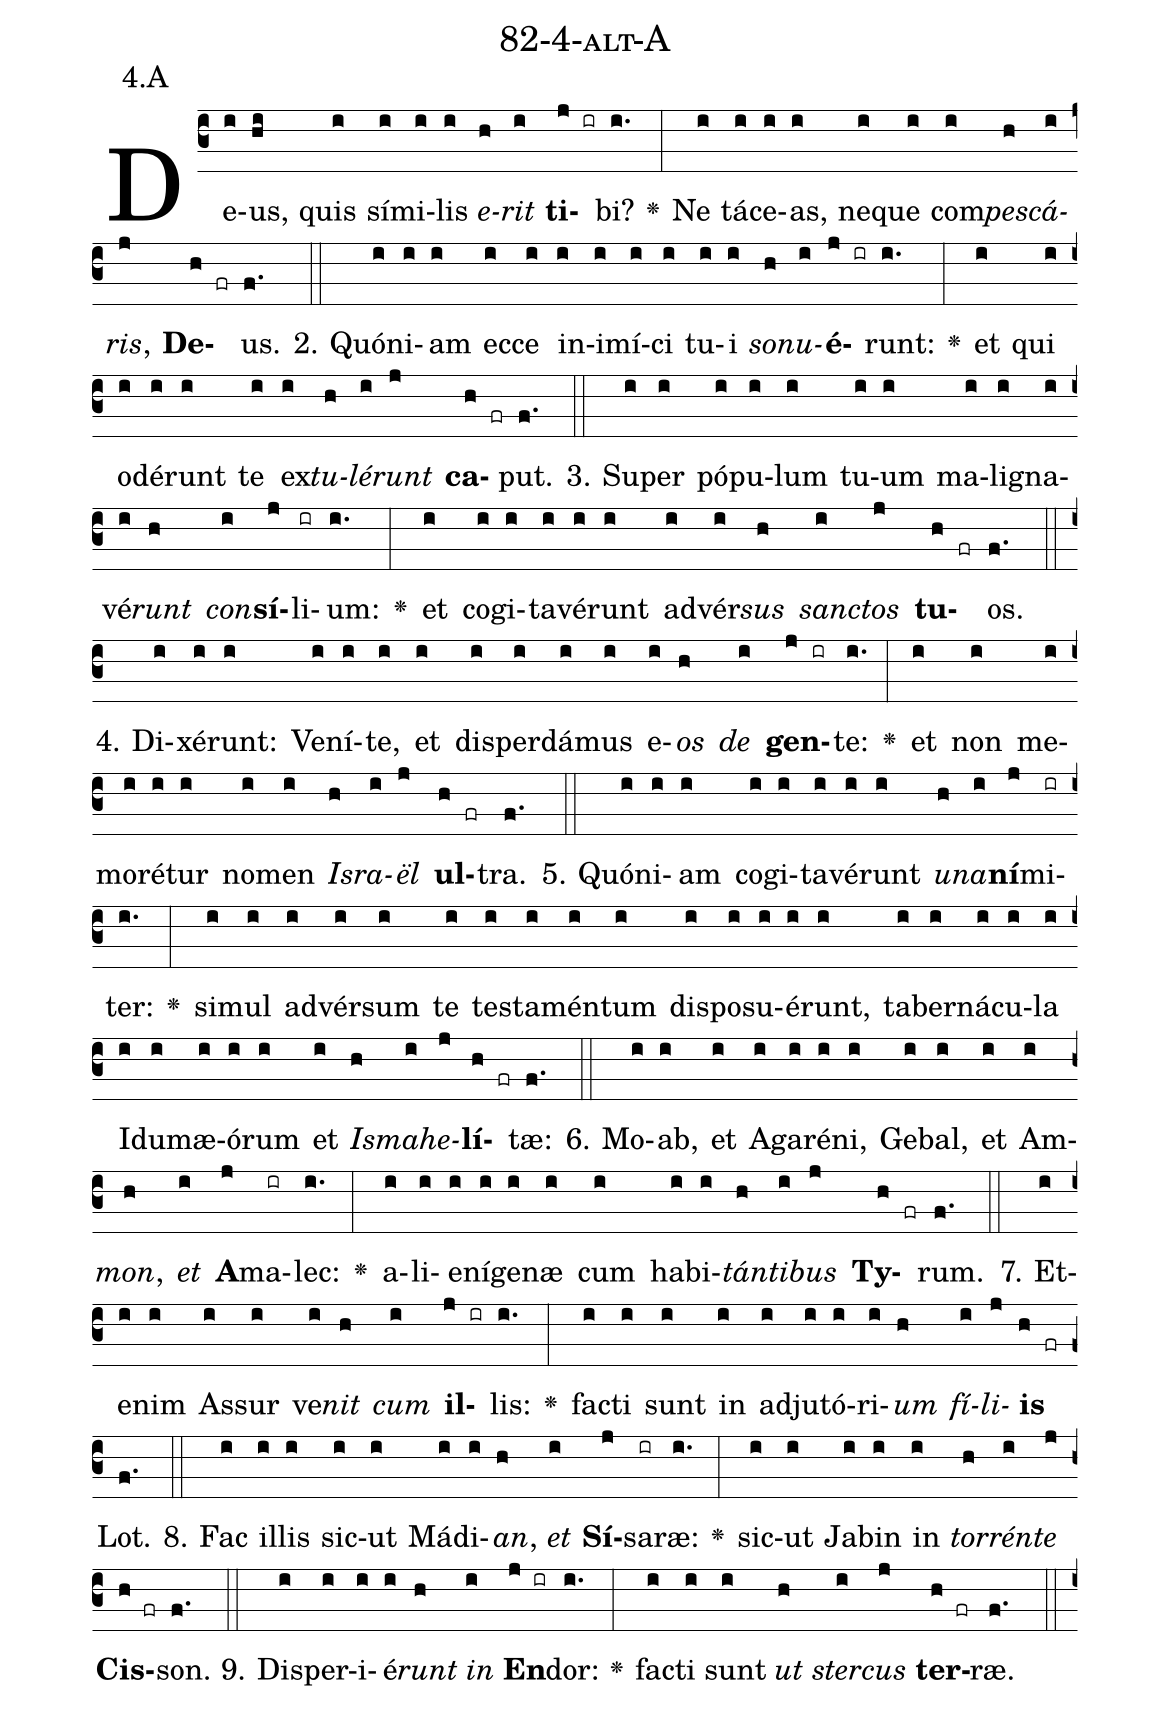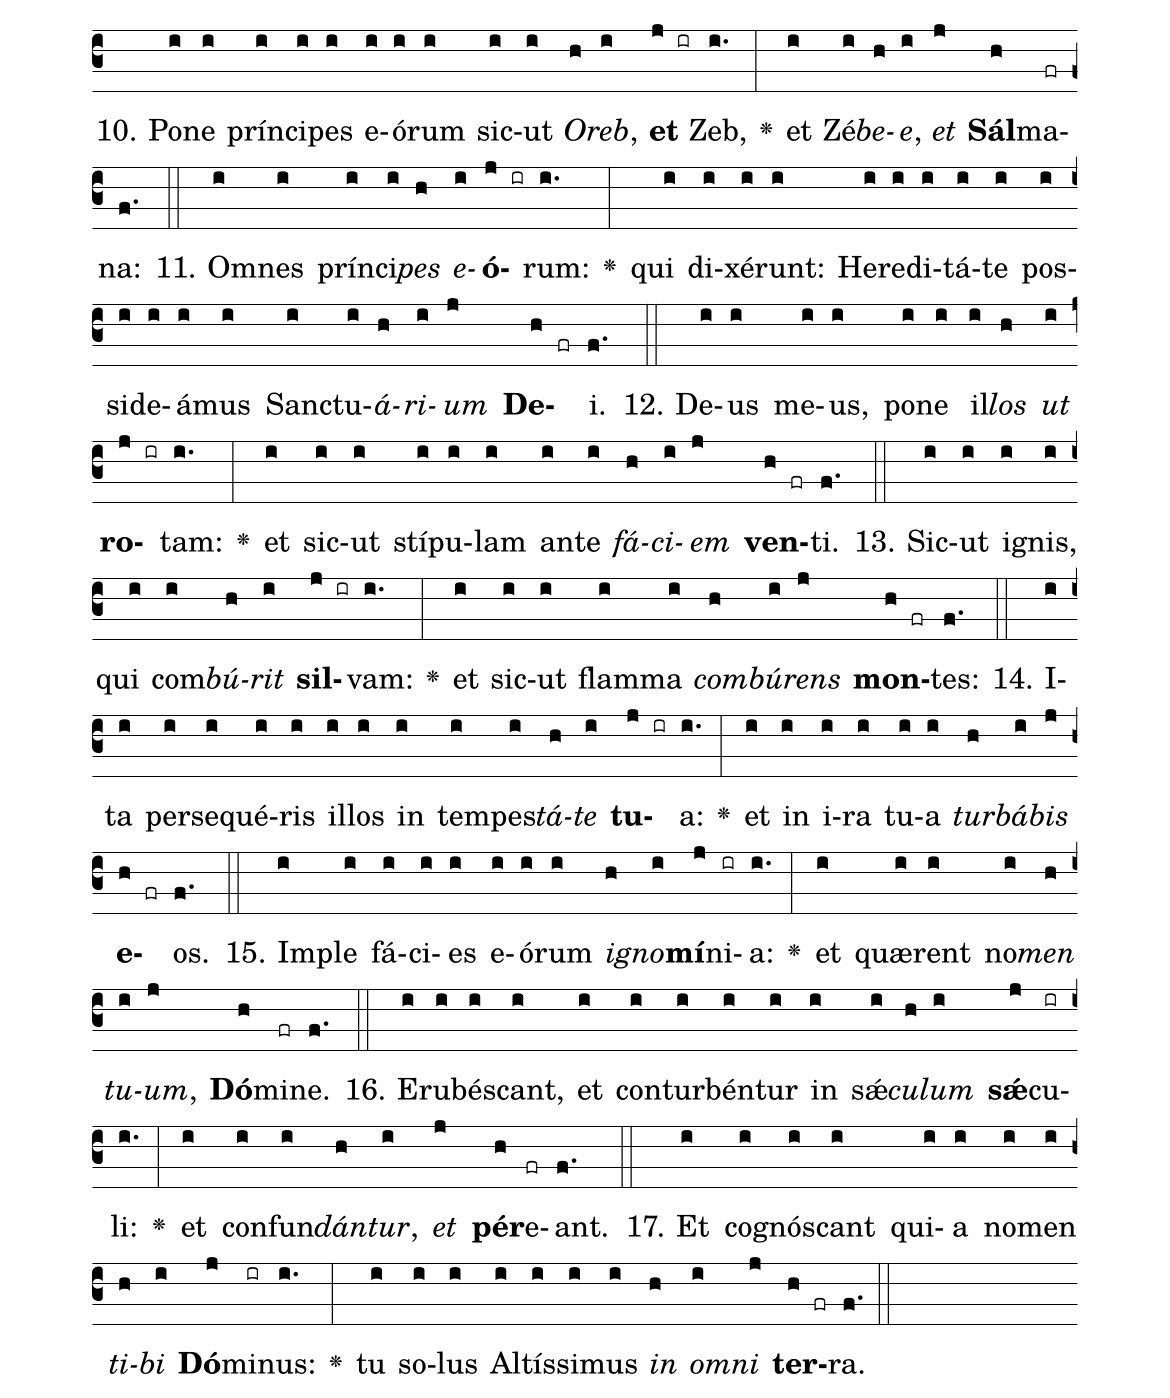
name: 82-4-alt-A;
annotation: 4.A;
%%
(c3)De(i)us,(hi) quis(i) sí(i)mi(i)lis(i) <i>e</i>(h)<i>rit</i>(i) <b>ti</b>(j ir)bi?(i.) <v>\greheightstar</v>(:) Ne(i) tá(i)ce(i)as,(i) ne(i)que(i) com(i)<i>pes</i>(h)<i>cá</i>(i)<i>ris</i>,(j) <b>De</b>(h fr)us.(f.) (::)
2. Quón(i)i(i)am(i) ec(i)ce(i) in(i)i(i)mí(i)ci(i) tu(i)i(i) <i>so</i>(h)<i>nu</i>(i)<b>é</b>(j ir)runt:(i.) <v>\greheightstar</v>(:) et(i) qui(i) o(i)dé(i)runt(i) te(i) ex(i)<i>tu</i>(h)<i>lé</i>(i)<i>runt</i>(j) <b>ca</b>(h fr)put.(f.) (::)
3. Su(i)per(i) pó(i)pu(i)lum(i) tu(i)um(i) ma(i)li(i)gna(i)vé(i)<i>runt</i>(h) <i>con</i>(i)<b>sí</b>(j)li(ir)um:(i.) <v>\greheightstar</v>(:) et(i) co(i)gi(i)ta(i)vé(i)runt(i) ad(i)vér(i)<i>sus</i>(h) <i>sanc</i>(i)<i>tos</i>(j) <b>tu</b>(h fr)os.(f.) (::)
4. Di(i)xé(i)runt:(i) Ve(i)ní(i)te,(i) et(i) dis(i)per(i)dá(i)mus(i) e(i)<i>os</i>(h) <i>de</i>(i) <b>gen</b>(j ir)te:(i.) <v>\greheightstar</v>(:) et(i) non(i) me(i)mo(i)ré(i)tur(i) no(i)men(i) <i>Is</i>(h)<i>ra</i>(i)<i>ël</i>(j) <b>ul</b>(h fr)tra.(f.) (::)
5. Quón(i)i(i)am(i) co(i)gi(i)ta(i)vé(i)runt(i) <i>u</i>(h)<i>na</i>(i)<b>ní</b>(j)mi(ir)ter:(i.) <v>\greheightstar</v>(:) si(i)mul(i) ad(i)vér(i)sum(i) te(i) tes(i)ta(i)mén(i)tum(i) dis(i)po(i)su(i)é(i)runt,(i) ta(i)ber(i)ná(i)cu(i)la(i) I(i)du(i)mæ(i)ó(i)rum(i) et(i) <i>Is</i>(h)<i>ma</i>(i)<i>he</i>(j)<b>lí</b>(h fr)tæ:(f.) (::)
6. Mo(i)ab,(i) et(i) A(i)ga(i)ré(i)ni,(i) Ge(i)bal,(i) et(i) Am(i)<i>mon</i>,(h) <i>et</i>(i) <b>A</b>(j)ma(ir)lec:(i.) <v>\greheightstar</v>(:) a(i)li(i)e(i)ní(i)ge(i)næ(i) cum(i) ha(i)bi(i)<i>tán</i>(h)<i>ti</i>(i)<i>bus</i>(j) <b>Ty</b>(h fr)rum.(f.) (::)
7. Et(i)e(i)nim(i) As(i)sur(i) ve(i)<i>nit</i>(h) <i>cum</i>(i) <b>il</b>(j ir)lis:(i.) <v>\greheightstar</v>(:) fac(i)ti(i) sunt(i) in(i) ad(i)ju(i)tó(i)ri(i)<i>um</i>(h) <i>fí</i>(i)<i>li</i>(j)<b>is</b>(h fr) Lot.(f.) (::)
8. Fac(i) il(i)lis(i) sic(i)ut(i) Má(i)di(i)<i>an</i>,(h) <i>et</i>(i) <b>Sí</b>(j)sa(ir)ræ:(i.) <v>\greheightstar</v>(:) sic(i)ut(i) Ja(i)bin(i) in(i) <i>tor</i>(h)<i>rén</i>(i)<i>te</i>(j) <b>Cis</b>(h fr)son.(f.) (::)
9. Dis(i)per(i)i(i)é(i)<i>runt</i>(h) <i>in</i>(i) <b>En</b>(j ir)dor:(i.) <v>\greheightstar</v>(:) fac(i)ti(i) sunt(i) <i>ut</i>(h) <i>ster</i>(i)<i>cus</i>(j) <b>ter</b>(h fr)ræ.(f.) (::)
10. Po(i)ne(i) prín(i)ci(i)pes(i) e(i)ó(i)rum(i) sic(i)ut(i) <i>O</i>(h)<i>reb</i>,(i) <b>et</b>(j ir) Zeb,(i.) <v>\greheightstar</v>(:) et(i) Zé(i)<i>be</i>(h)<i>e</i>,(i) <i>et</i>(j) <b>Sál</b>(h)ma(fr)na:(f.) (::)
11. Om(i)nes(i) prín(i)ci(i)<i>pes</i>(h) <i>e</i>(i)<b>ó</b>(j ir)rum:(i.) <v>\greheightstar</v>(:) qui(i) di(i)xé(i)runt:(i) He(i)re(i)di(i)tá(i)te(i) pos(i)si(i)de(i)á(i)mus(i) Sanc(i)tu(i)<i>á</i>(h)<i>ri</i>(i)<i>um</i>(j) <b>De</b>(h fr)i.(f.) (::)
12. De(i)us(i) me(i)us,(i) po(i)ne(i) il(i)<i>los</i>(h) <i>ut</i>(i) <b>ro</b>(j ir)tam:(i.) <v>\greheightstar</v>(:) et(i) sic(i)ut(i) stí(i)pu(i)lam(i) an(i)te(i) <i>fá</i>(h)<i>ci</i>(i)<i>em</i>(j) <b>ven</b>(h fr)ti.(f.) (::)
13. Sic(i)ut(i) i(i)gnis,(i) qui(i) com(i)<i>bú</i>(h)<i>rit</i>(i) <b>sil</b>(j ir)vam:(i.) <v>\greheightstar</v>(:) et(i) sic(i)ut(i) flam(i)ma(i) <i>com</i>(h)<i>bú</i>(i)<i>rens</i>(j) <b>mon</b>(h fr)tes:(f.) (::)
14. I(i)ta(i) per(i)se(i)qué(i)ris(i) il(i)los(i) in(i) tem(i)pes(i)<i>tá</i>(h)<i>te</i>(i) <b>tu</b>(j ir)a:(i.) <v>\greheightstar</v>(:) et(i) in(i) i(i)ra(i) tu(i)a(i) <i>tur</i>(h)<i>bá</i>(i)<i>bis</i>(j) <b>e</b>(h fr)os.(f.) (::)
15. Im(i)ple(i) fá(i)ci(i)es(i) e(i)ó(i)rum(i) <i>i</i>(h)<i>gno</i>(i)<b>mí</b>(j)ni(ir)a:(i.) <v>\greheightstar</v>(:) et(i) quæ(i)rent(i) no(i)<i>men</i>(h) <i>tu</i>(i)<i>um</i>,(j) <b>Dó</b>(h)mi(fr)ne.(f.) (::)
16. E(i)ru(i)bés(i)cant,(i) et(i) con(i)tur(i)bén(i)tur(i) in(i) sǽ(i)<i>cu</i>(h)<i>lum</i>(i) <b>sǽ</b>(j)cu(ir)li:(i.) <v>\greheightstar</v>(:) et(i) con(i)fun(i)<i>dán</i>(h)<i>tur</i>,(i) <i>et</i>(j) <b>pér</b>(h)e(fr)ant.(f.) (::)
17. Et(i) co(i)gnós(i)cant(i) qui(i)a(i) no(i)men(i) <i>ti</i>(h)<i>bi</i>(i) <b>Dó</b>(j)mi(ir)nus:(i.) <v>\greheightstar</v>(:) tu(i) so(i)lus(i) Al(i)tís(i)si(i)mus(i) <i>in</i>(h) <i>om</i>(i)<i>ni</i>(j) <b>ter</b>(h fr)ra.(f.) (::)
